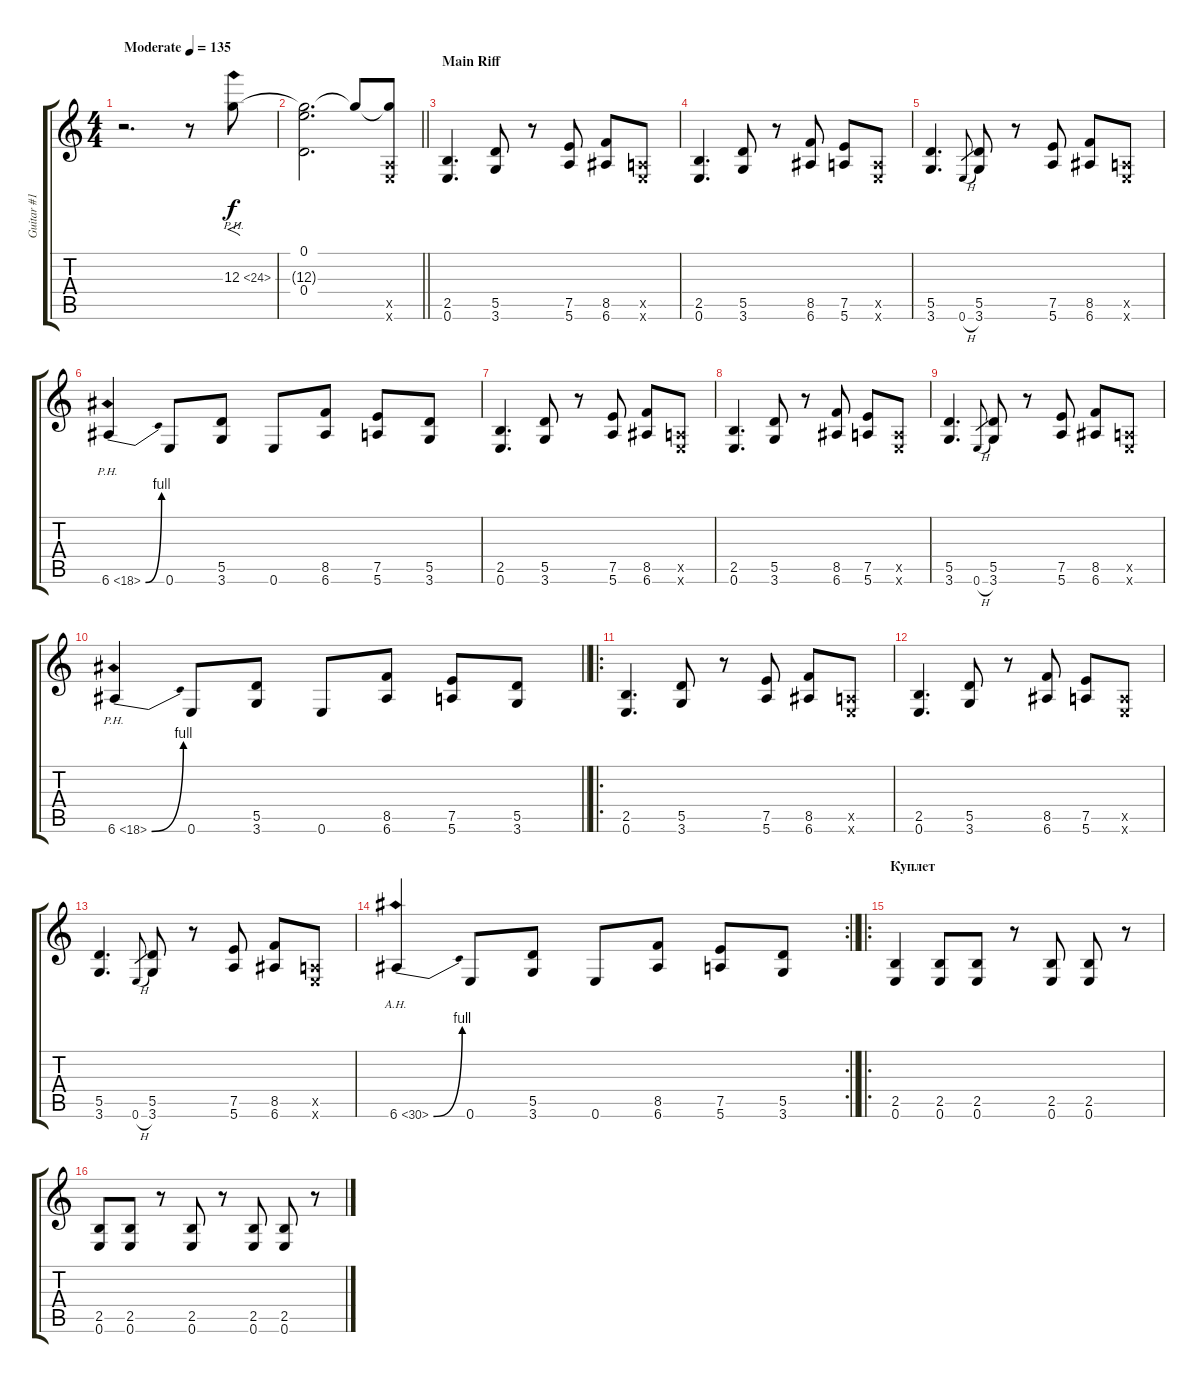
\track ("Guitar #1" "Guitar #1") {instrument distortionguitar}
\staff {score tabs}
\tuning (E4 B3 G3 D3 A2 E2) {hide}
\ts (4 4)
\tempo (135 "Moderate")
\clef g2
\ks c
r.2{d dy f instrument distortionguitar} r.8 12.3{ph 12}.8{f} |
\barLineRight lightlight
(0.1 12.3{t} 0.4).2{d} 12.3{t}.8 (12.3{t} 0.5{x} 0.6{x}).8 |
\section ("" "Main Riff")
(2.5 0.6).4{d} (5.5 3.6).8 r.8 (7.5 5.6).8 (8.5 6.6).8 (0.5{x} 0.6{x}).8 |
(2.5 0.6).4{d} (5.5 3.6).8 r.8 (8.5 6.6).8 (7.5 5.6).8 (0.5{x} 0.6{x}).8 |
(5.5 3.6).4{d} 0.6{h}.8{gr} (5.5 3.6).8 r.8 (7.5 5.6).8 (8.5 6.6).8 (0.5{x} 0.6{x}).8 |
6.6{be (bend 0 0 60 4) ph 12}.4 0.6.8 (5.5 3.6).8 0.6.8 (8.5 6.6).8 (7.5 5.6).8 (5.5 3.6).8 |
(2.5 0.6).4{d} (5.5 3.6).8 r.8 (7.5 5.6).8 (8.5 6.6).8 (0.5{x} 0.6{x}).8 |
(2.5 0.6).4{d} (5.5 3.6).8 r.8 (8.5 6.6).8 (7.5 5.6).8 (0.5{x} 0.6{x}).8 |
(5.5 3.6).4{d} 0.6{h}.8{gr} (5.5 3.6).8 r.8 (7.5 5.6).8 (8.5 6.6).8 (0.5{x} 0.6{x}).8 |
\barLineRight lightlight
6.6{be (bend 0 0 60 4) ph 12}.4 0.6.8 (5.5 3.6).8 0.6.8 (8.5 6.6).8 (7.5 5.6).8 (5.5 3.6).8 |
\ro
(2.5 0.6).4{d} (5.5 3.6).8 r.8 (7.5 5.6).8 (8.5 6.6).8 (0.5{x} 0.6{x}).8 |
(2.5 0.6).4{d} (5.5 3.6).8 r.8 (8.5 6.6).8 (7.5 5.6).8 (0.5{x} 0.6{x}).8 |
(5.5 3.6).4{d} 0.6{h}.8{gr} (5.5 3.6).8 r.8 (7.5 5.6).8 (8.5 6.6).8 (0.5{x} 0.6{x}).8 |
\rc 2
\barLineRight lightlight
6.6{be (bend 0 0 60 4) ah 24}.4 0.6.8 (5.5 3.6).8 0.6.8 (8.5 6.6).8 (7.5 5.6).8 (5.5 3.6).8 |
\ro
\section ("" "Куплет")
(2.5 0.6).4 (2.5 0.6).8 (2.5 0.6).8 r.8 (2.5 0.6).8 (2.5 0.6).8 r.8 |
(2.5 0.6).8 (2.5 0.6).8 r.8 (2.5 0.6).8 r.8 (2.5 0.6).8 (2.5 0.6).8 r.8
